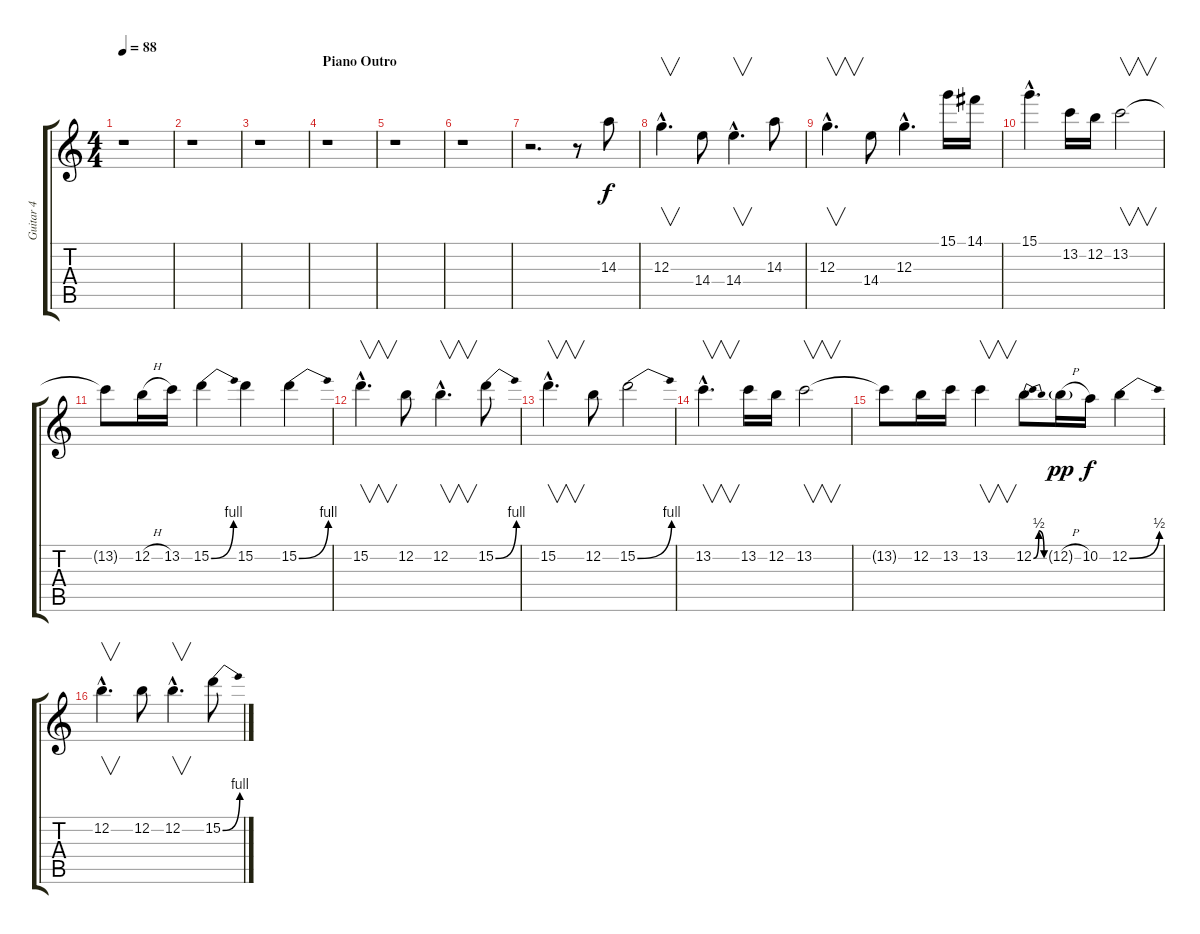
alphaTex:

\track ("Guitar 4" "Guitar 4") {instrument distortionguitar}
\staff {score tabs}
\tuning (E4 B3 G3 D3 A2 E2) {hide}
\ts (4 4)
\tempo 88
\clef g2
\ks c
r.1{dy f} |
r.1 |
r.1 |
\section ("" "Piano Outro")
r.1 |
r.1 |
r.1 |
r.2{d} r.8 14.3.8 |
12.3{hac}.4{v d} 14.4.8 14.4{hac}.4{v d} 14.3.8 |
12.3{hac}.4{v d} 14.4.8 12.3{hac}.4{d} 15.1.16 14.1.16 |
15.1{hac}.4{d} 13.2.16 12.2.16 13.2.2{v} |
13.2{t}.8{volume 10} 12.2{h}.16 13.2.16 15.2{be (bend 0 0 60 4)}.4 15.2.4 15.2{be (bend 0 0 60 4)}.4 |
15.2{hac}.4{v d} 12.2.8 12.2{hac}.4{v d} 15.2{be (bend 0 0 60 4)}.8 |
15.2{hac}.4{v d volume 5} 12.2.8 15.2{be (bend 0 0 60 4)}.2 |
13.2{hac}.4{v d} 13.2.16 12.2.16 13.2.2{v} |
13.2{t}.8{volume 0} 12.2.16 13.2.16 13.2.4{v} 12.2{be (bendrelease 0 0 15 2 45 2 60 0)}.8 12.2{h g}.16{dy pp} 10.2.16{dy f} 12.2{be (bend 0 0 60 2)}.4 |
12.2{hac}.4{v d} 12.2.8 12.2{hac}.4{v d} 15.2{be (bend 0 0 60 4)}.8
